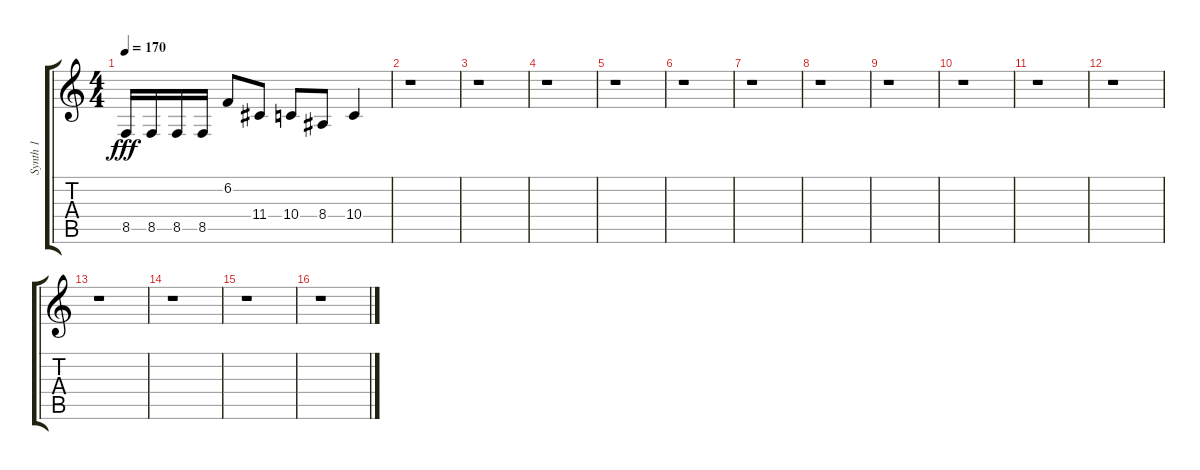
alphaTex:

\track ("Synth 1" "Synth 1") {instrument acousticgrandpiano}
\staff {score tabs}
\tuning (E4 B3 G3 D3 A2 E2) {hide}
\ts (4 4)
\tempo 170
\clef g2
\ks c
8.5.16{dy fff} 8.5.16 8.5.16 8.5.16 6.2.8 11.4.8 10.4.8 8.4.8 10.4.4 |
r.1 |
r.1 |
r.1 |
r.1 |
r.1 |
r.1 |
r.1 |
r.1 |
r.1 |
r.1 |
r.1 |
r.1 |
r.1 |
r.1 |
r.1
